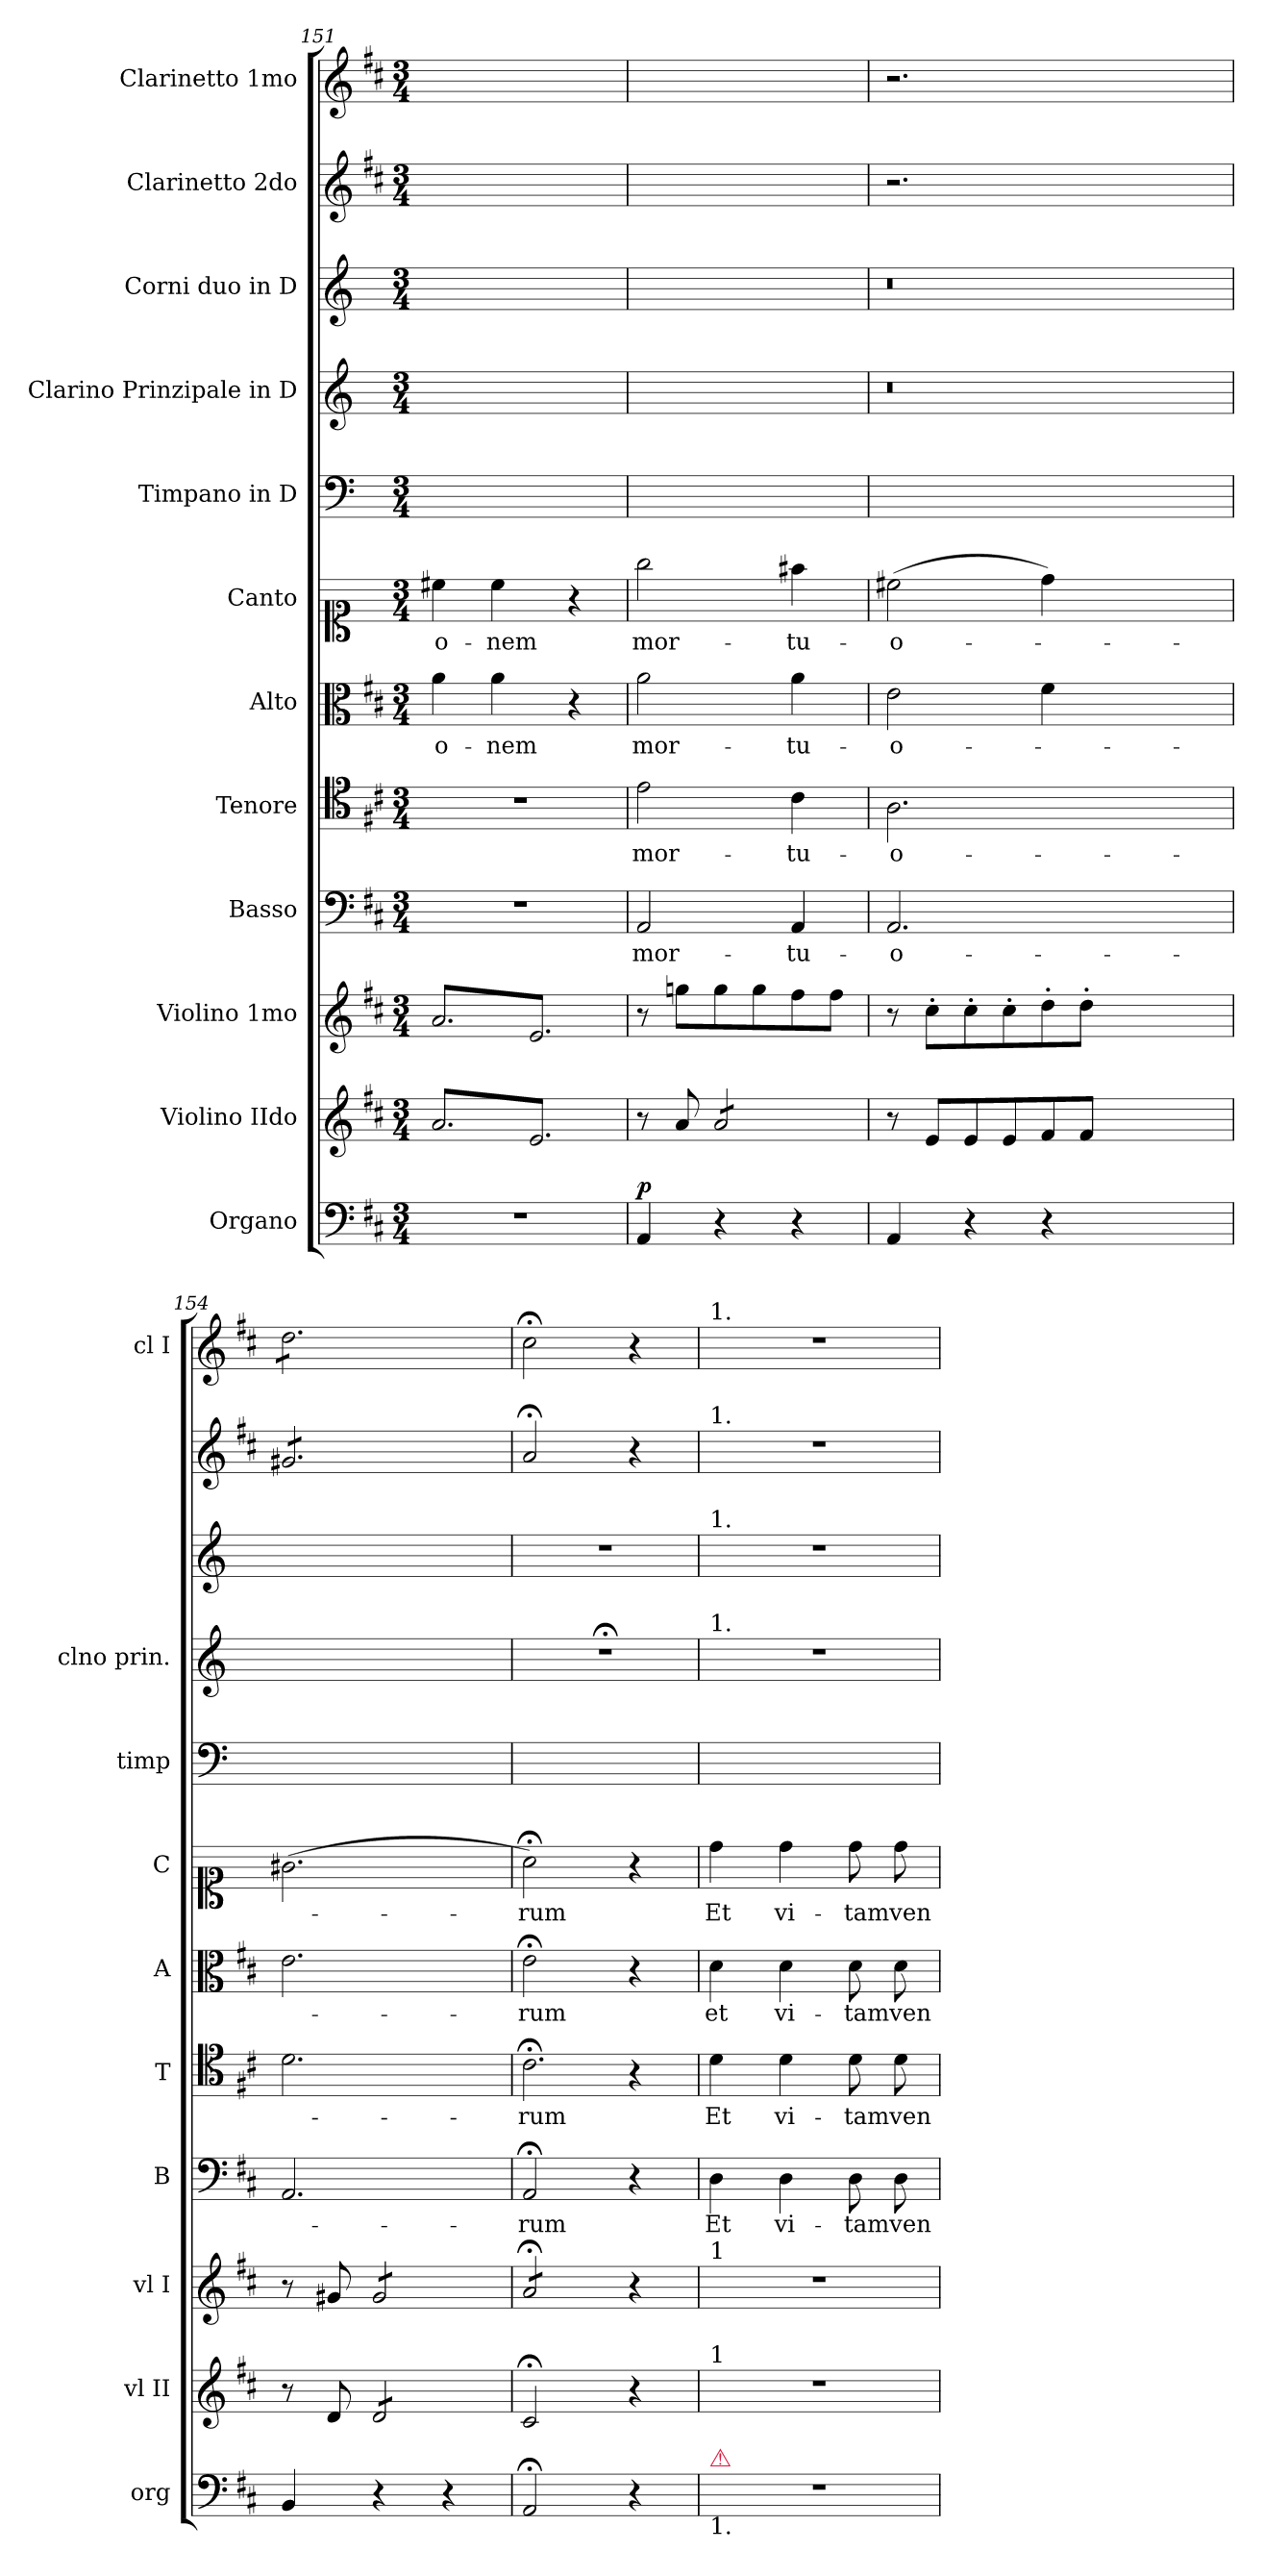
**kern	**dynam	**kern	**kern	**kern	**text	**kern	**text	**kern	**text	**kern	**text	**kern	**kern	**kern	**kern	**kern
*part12	*part12	*part11	*part10	*part9	*part9	*part8	*part8	*part7	*part7	*part6	*part6	*part5	*part4	*part3	*part2	*part1
*staff12	*staff12	*staff11	*staff10	*staff9	*staff9	*staff8	*staff8	*staff7	*staff7	*staff6	*staff6	*staff5	*staff4	*staff3	*staff2	*staff1
*I"Organo	*	*I"Violino IIdo	*I"Violino 1mo	*I"Basso	*	*I"Tenore	*	*I"Alto	*	*I"Canto	*	*I"Timpano in D	*I"Clarino Prinzipale in D	*I"Corni duo in D	*I"Clarinetto 2do	*I"Clarinetto 1mo
*I'org	*	*I'vl II	*I'vl I	*I'B	*	*I'T	*	*I'A	*	*I'C	*	*I'timp	*I'clno prin.	*	*	*I'cl I
*clefF4	*	*clefG2	*clefG2	*clefF4	*	*clefC4	*	*clefC3	*	*clefC1	*	*clefF4	*clefG2	*clefG2	*clefG2	*clefG2
*	*	*	*	*	*	*	*	*	*	*	*	*ITrd-1c-2	*ITrd-1c-2	*ITrd6c10	*	*
*k[f#c#]	*	*k[f#c#]	*k[f#c#]	*k[f#c#]	*	*k[f#c#]	*	*k[f#c#]	*	*	*	*k[f#c#]	*k[f#c#]	*k[f#c#]	*k[f#c#]	*k[f#c#]
*M3/4	*	*M3/4	*M3/4	*M3/4	*	*M3/4	*	*M3/4	*	*M3/4	*	*M3/4	*M3/4	*M3/4	*M3/4	*M3/4
=151	=151	=151	=151	=151	=151	=151	=151	=151	=151	=151	=151	=151	=151	=151	=151	=151
*	*	*tremolo	*	*	*	*	*	*	*	*	*	*	*	*	*	*
*	*	*	*tremolo	*	*	*	*	*	*	*	*	*	*	*	*	*
2.r	.	8a/L	8a/L	2.r	.	2.r	.	4a\	-o-	4cc#X\	-o-	2.ryy	2.ryy	2.ryy	2.ryy	2.ryy
.	.	8e/	8e/	.	.	.	.	.	.	.	.	.	.	.	.	.
.	.	8a/	8a/	.	.	.	.	4a\	-nem	4cc#\	-nem	.	.	.	.	.
.	.	8e/	8e/	.	.	.	.	.	.	.	.	.	.	.	.	.
.	.	8a/	8a/	.	.	.	.	4r	.	4r	.	.	.	.	.	.
.	.	8e/J	8e/J	.	.	.	.	.	.	.	.	.	.	.	.	.
*	*	*	*Xtremolo	*	*	*	*	*	*	*	*	*	*	*	*	*
*	*	*Xtremolo	*	*	*	*	*	*	*	*	*	*	*	*	*	*
=152	=152	=152	=152	=152	=152	=152	=152	=152	=152	=152	=152	=152	=152	=152	=152	=152
!	!LO:DY:a	!	!	!	!	!	!	!	!	!	!	!	!	!	!	!
4AA/	p	8r	8r	2AA/	mor-	2e\	mor-	2a\	mor-	2gg\	mor-	2.ryy	2.ryy	2.ryy	2.ryy	2.ryy
.	.	8a/	8ggn\L	.	.	.	.	.	.	.	.	.	.	.	.	.
*	*	*tremolo	*	*	*	*	*	*	*	*	*	*	*	*	*	*
4r	.	8a/L	8gg\	.	.	.	.	.	.	.	.	.	.	.	.	.
.	.	8a/	8gg\	.	.	.	.	.	.	.	.	.	.	.	.	.
4r	.	8a/	8ff#\	4AA/	-tu-	4c#\	-tu-	4a\	-tu-	4ff#\	-tu-	.	.	.	.	.
.	.	8a/J	8ff#\J	.	.	.	.	.	.	.	.	.	.	.	.	.
*	*	*Xtremolo	*	*	*	*	*	*	*	*	*	*	*	*	*	*
=153	=153	=153	=153	=153	=153	=153	=153	=153	=153	=153	=153	=153	=153	=153	=153	=153
!	!	!	!	!	!	!	!	!	!	!	!	!	!LO:N:vis=0	!LO:N:vis=0	!	!
4AA/	.	8r	8r	2.AA/	-o-	2.A\	-o-	2e\	-o-	(2cc#\	-o-	2.ryy	1.r	1.r	2.r	2.r
.	.	8e/L	8cc#'\L	.	.	.	.	.	.	.	.	.	.	.	.	.
4r	.	8e/	8cc#'\	.	.	.	.	.	.	.	.	.	.	.	.	.
.	.	8e/	8cc#'\	.	.	.	.	.	.	.	.	.	.	.	.	.
4r	.	8f#/	8dd'\	.	.	.	.	4f#\	.	4dd\)	.	.	.	.	.	.
.	.	8f#/J	8dd'\J	.	.	.	.	.	.	.	.	.	.	.	.	.
2.ryy	.	2.ryy	2.ryy	2.ryy	.	2.ryy	.	2.ryy	.	2.ryy	.	2.ryy	.	.	2.ryy	2.ryy
=154	=154	=154	=154	=154	=154	=154	=154	=154	=154	=154	=154	=154	=154	=154	=154	=154
!	!	!	!	!	!	!	!	!	!	!	!	!	!	!	!	!LO:TX:a:color=crimson:t=⚠
!	!	!	!	!	!	!	!	!	!	!	!	!	!	!	!LO:TX:a:color=crimson:t=⚠	!
*	*	*	*	*	*	*	*	*	*	*	*	*	*	*	*tremolo	*
*	*	*	*	*	*	*	*	*	*	*	*	*	*	*	*	*tremolo
4BB/	.	8r	8r	2.AA/	.	2.d\	.	2.e\	.	(2.g#X\	.	2.ryy	2.ryy	2.ryy	8g#X/L	8dd\L
.	.	8d/	8g#X/	.	.	.	.	.	.	.	.	.	.	.	8g#X/	8dd\
*	*	*tremolo	*	*	*	*	*	*	*	*	*	*	*	*	*	*
*	*	*	*tremolo	*	*	*	*	*	*	*	*	*	*	*	*	*
4r	.	8d/L	8g#/L	.	.	.	.	.	.	.	.	.	.	.	8g#X/	8dd\
.	.	8d/	8g#/	.	.	.	.	.	.	.	.	.	.	.	8g#X/	8dd\
4r	.	8d/	8g#/	.	.	.	.	.	.	.	.	.	.	.	8g#X/	8dd\
.	.	8d/J	8g#/J	.	.	.	.	.	.	.	.	.	.	.	8g#X/J	8dd\J
*	*	*	*	*	*	*	*	*	*	*	*	*	*	*	*	*Xtremolo
*	*	*	*	*	*	*	*	*	*	*	*	*	*	*	*Xtremolo	*
*	*	*Xtremolo	*	*	*	*	*	*	*	*	*	*	*	*	*	*
=155	=155	=155	=155	=155	=155	=155	=155	=155	=155	=155	=155	=155	=155	=155	=155	=155
!	!	!	!	!	!	!LO:N:vis=2.	!	!	!	!	!	!	!	!	!	!
2AA;</	.	2c#;</	8a;<;/L	2AA;</	-rum	2c#;<\	-rum	2e;<\	-rum	2a;<\)	-rum	2.ryy	2.r;<	2.r	2a;</	2cc#;<\
.	.	.	8a;<;/	.	.	.	.	.	.	.	.	.	.	.	.	.
.	.	.	8a;<;/	.	.	.	.	.	.	.	.	.	.	.	.	.
.	.	.	8a;<;/J	.	.	.	.	.	.	.	.	.	.	.	.	.
*	*	*	*Xtremolo	*	*	*	*	*	*	*	*	*	*	*	*	*
4r	.	4r	4r	4r	.	4r	.	4r	.	4r	.	.	.	.	4r	4r
=156	=156	=156	=156	=156	=156	=156	=156	=156	=156	=156	=156	=156	=156	=156	=156	=156
!	!	!	!	!	!	!	!	!	!	!	!	!	!	!	!	!LO:TX:a:t=1.
!	!	!	!	!	!	!	!	!	!	!	!	!	!	!	!LO:TX:a:t=1.	!
!	!	!	!	!	!	!	!	!	!	!	!	!	!	!LO:TX:a:t=1.	!	!
!	!	!	!	!	!	!	!	!	!	!	!	!	!LO:TX:a:t=1.	!	!	!
!	!	!	!LO:TX:a:t=1	!	!	!	!	!	!	!	!	!	!	!	!	!
!	!	!LO:TX:a:t=1	!	!	!	!	!	!	!	!	!	!	!	!	!	!
!LO:TX:a:color=crimson:t=⚠	!	!	!	!	!	!	!	!	!	!	!	!	!	!	!	!
!LO:TX:b:t=1.	!	!	!	!	!	!	!	!	!	!	!	!	!	!	!	!
2.r	.	2.r	2.r	4D\	Et	4d\	Et	4d\	et	4dd\	Et	2.ryy	2.r	2.r	2.r	2.r
.	.	.	.	4D\	vi-	4d\	vi-	4d\	vi-	4dd\	vi-	.	.	.	.	.
.	.	.	.	8D\	-tam	8d\	-tam	8d\	-tam	8dd\	-tam	.	.	.	.	.
.	.	.	.	8D\	ven-	8d\	ven-	8d\	ven-	8dd\	ven-	.	.	.	.	.
=	=	=	=	=	=	=	=	=	=	=	=	=	=	=	=	=
*-	*-	*-	*-	*-	*-	*-	*-	*-	*-	*-	*-	*-	*-	*-	*-	*-
